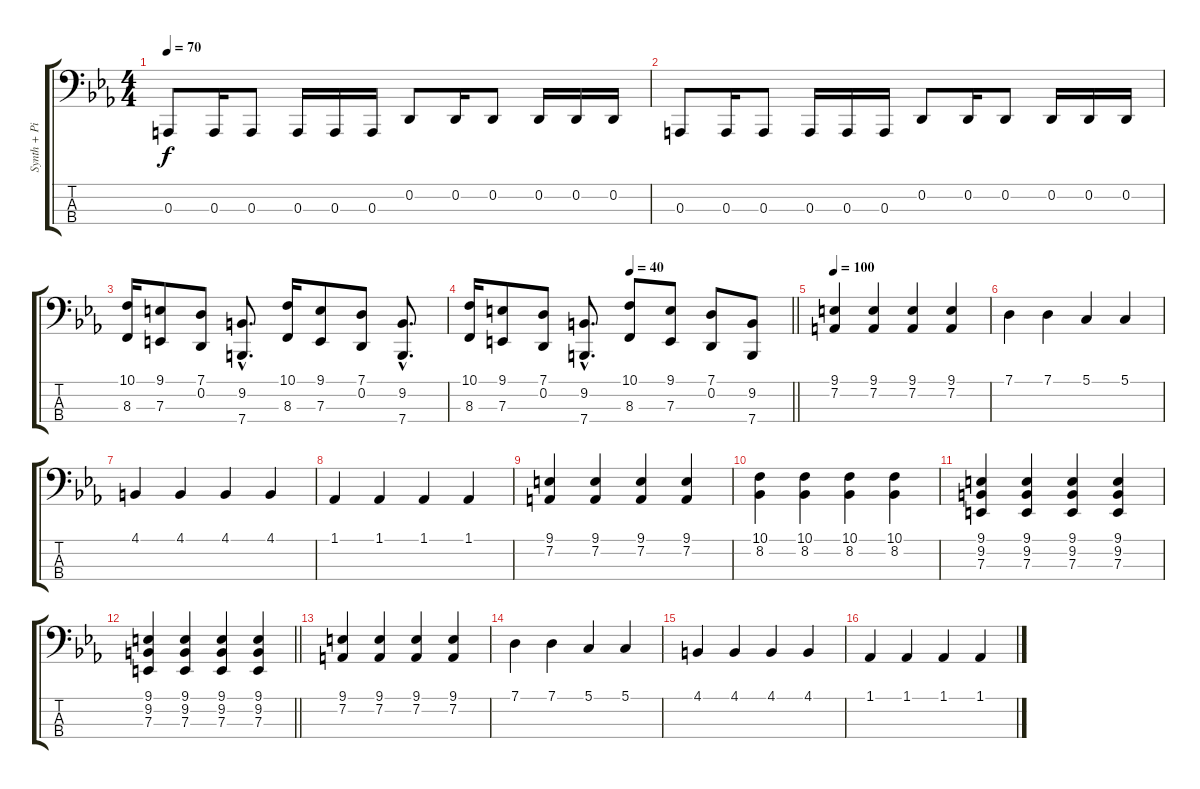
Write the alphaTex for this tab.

\track ("Synth + Piano LH - Elton John" "Synth + Pi") {instrument acousticgrandpiano}
\staff {score tabs}
\tuning (G2 D2 A1 E1) {hide}
\ts (4 4)
\tempo 70
\clef f4
\ks cminor
0.3.8{dy f} 0.3.16 0.3.8 0.3.16 0.3.16 0.3.16 0.2.8 0.2.16 0.2.8 0.2.16 0.2.16 0.2.16 |
0.3.8 0.3.16 0.3.8 0.3.16 0.3.16 0.3.16 0.2.8 0.2.16 0.2.8 0.2.16 0.2.16 0.2.16 |
(10.1 8.3).16 (9.1 7.3).8 (7.1 0.2).8 (9.2{hac} 7.4{hac}).8{d} (10.1 8.3).16 (9.1 7.3).8 (7.1 0.2).8 (9.2{hac} 7.4{hac}).8{d} |
\tempo (40 0.5)
\barLineRight lightlight
(10.1 8.3).16 (9.1 7.3).8 (7.1 0.2).8 (9.2{hac} 7.4{hac}).8{d} (10.1 8.3).8 (9.1 7.3).8 (7.1 0.2).8 (9.2 7.4).8 |
\tempo 100
(9.1 7.2).4 (9.1 7.2).4 (9.1 7.2).4 (9.1 7.2).4 |
7.1.4 7.1.4 5.1.4 5.1.4 |
4.1.4 4.1.4 4.1.4 4.1.4 |
1.1.4 1.1.4 1.1.4 1.1.4 |
(9.1 7.2).4 (9.1 7.2).4 (9.1 7.2).4 (9.1 7.2).4 |
(10.1 8.2).4 (10.1 8.2).4 (10.1 8.2).4 (10.1 8.2).4 |
(9.1 9.2 7.3).4 (9.1 9.2 7.3).4 (9.1 9.2 7.3).4 (9.1 9.2 7.3).4 |
\barLineRight lightlight
(9.1 9.2 7.3).4 (9.1 9.2 7.3).4 (9.1 9.2 7.3).4 (9.1 9.2 7.3).4 |
(9.1 7.2).4 (9.1 7.2).4 (9.1 7.2).4 (9.1 7.2).4 |
7.1.4 7.1.4 5.1.4 5.1.4 |
4.1.4 4.1.4 4.1.4 4.1.4 |
1.1.4 1.1.4 1.1.4 1.1.4
